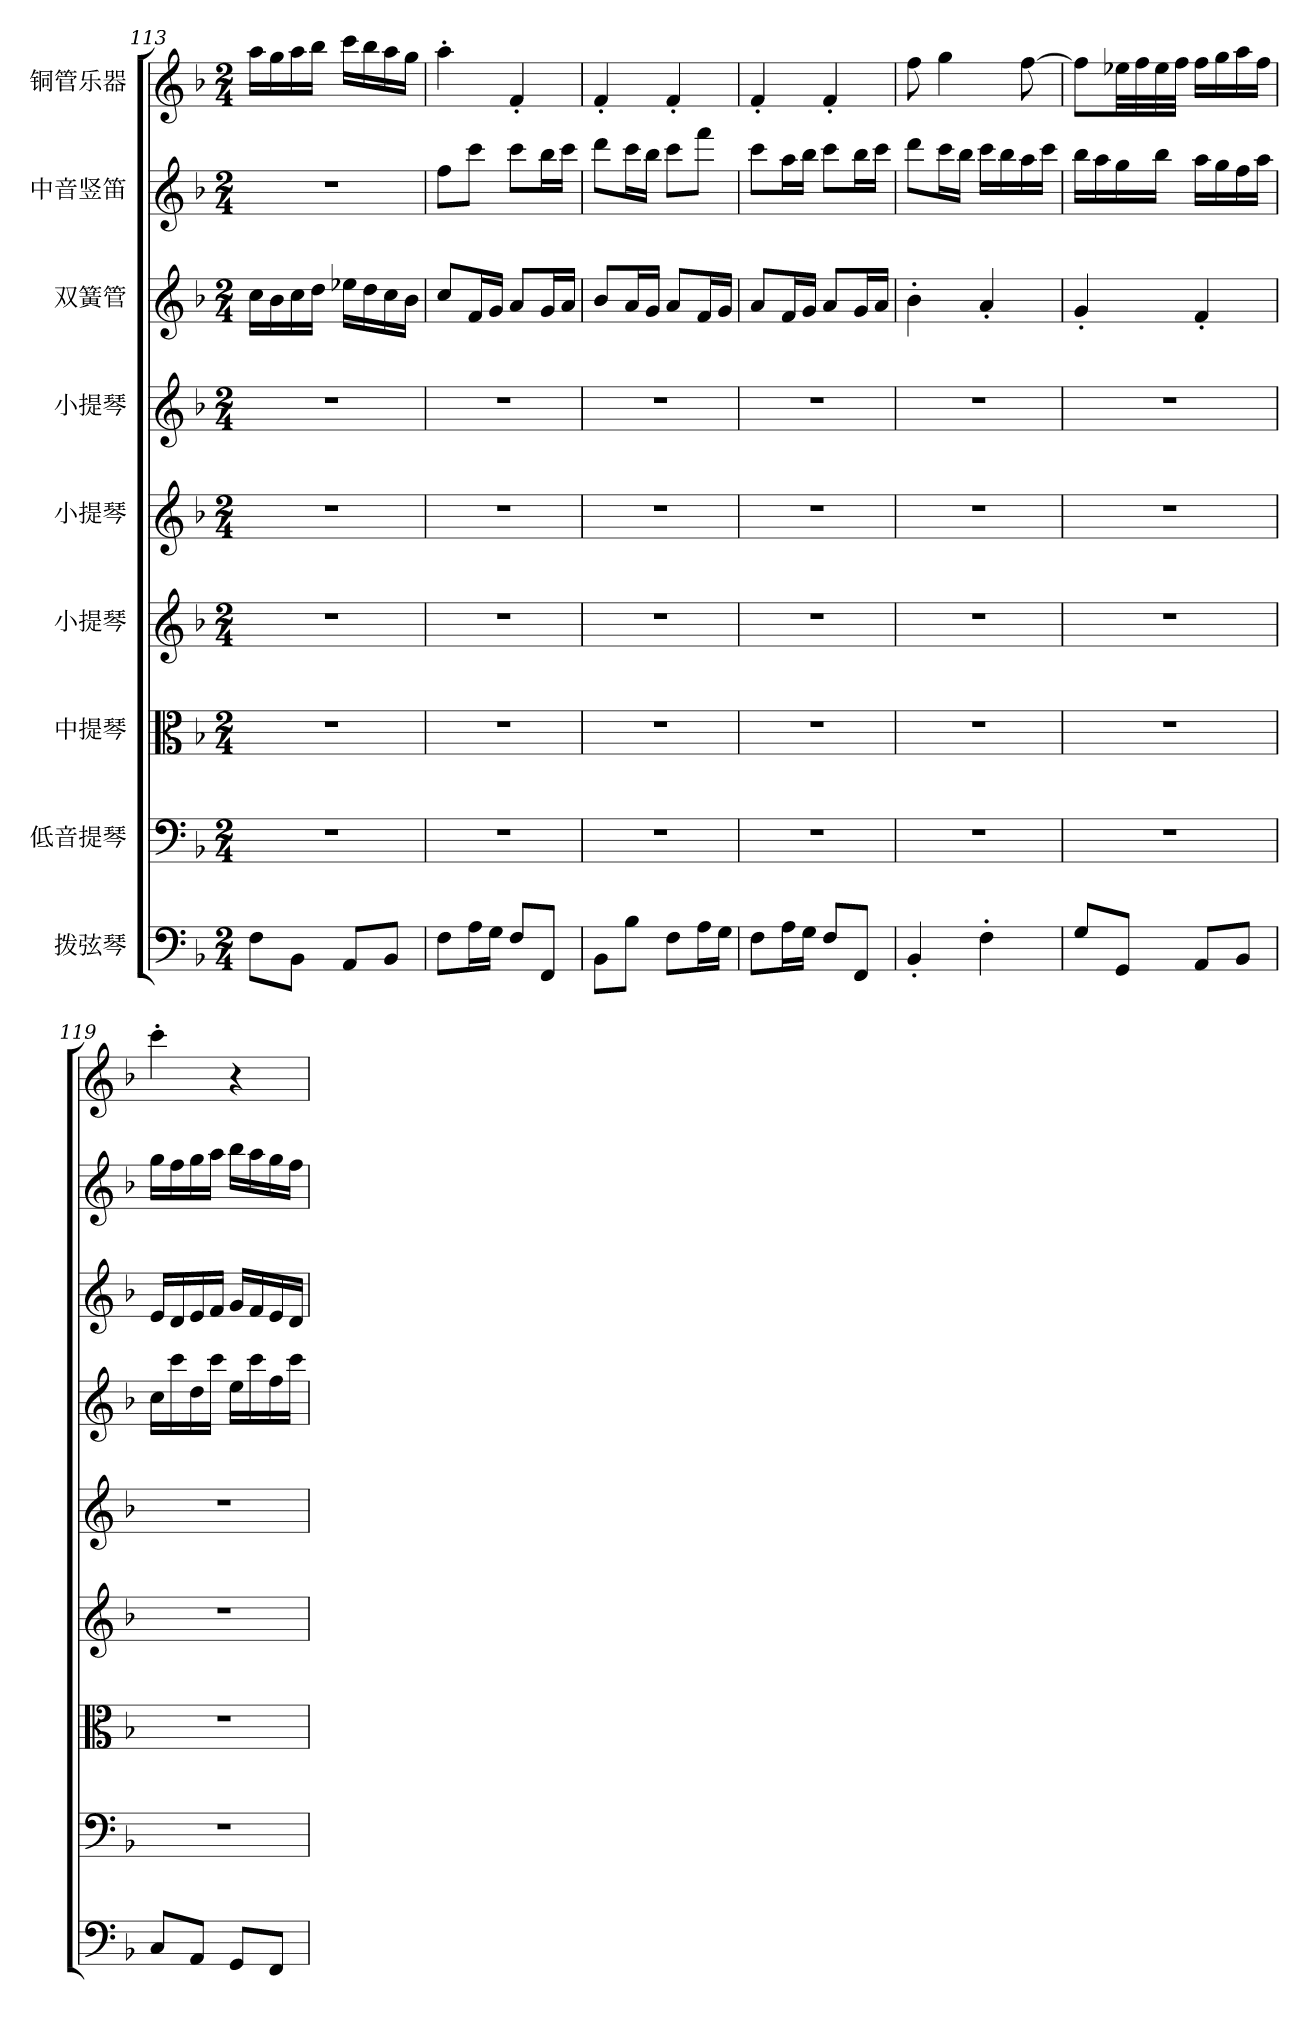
**kern	**kern	**kern	**kern	**kern	**kern	**kern	**kern	**kern
*part9	*part8	*part7	*part6	*part5	*part4	*part3	*part2	*part1
*staff9	*staff8	*staff7	*staff6	*staff5	*staff4	*staff3	*staff2	*staff1
*I"拨弦琴	*I"低音提琴	*I"中提琴	*I"小提琴	*I"小提琴	*I"小提琴	*I"双簧管	*I"中音竖笛	*I"铜管乐器
!!LO:PB:g=z
*clefF4	*clefF4	*clefC3	*clefG2	*clefG2	*clefG2	*clefG2	*clefG2	*clefG2
*	*ITrd7c12	*	*	*	*	*	*	*
*k[b-]	*k[b-]	*k[b-]	*k[b-]	*k[b-]	*k[b-]	*k[b-]	*k[b-]	*k[b-]
*M2/4	*M2/4	*M2/4	*M2/4	*M2/4	*M2/4	*M2/4	*M2/4	*M2/4
=113	=113	=113	=113	=113	=113	=113	=113	=113
8F\L	2r	2r	2r	2r	2r	16cc\LL	2r	16aa\LL
.	.	.	.	.	.	16b-\	.	16gg\
8BB-\J	.	.	.	.	.	16cc\	.	16aa\
.	.	.	.	.	.	16dd\JJ	.	16bb-\JJ
8AA/L	.	.	.	.	.	16ee-X\LL	.	16ccc\LL
.	.	.	.	.	.	16dd\	.	16bb-\
8BB-/J	.	.	.	.	.	16cc\	.	16aa\
.	.	.	.	.	.	16b-\JJ	.	16gg\JJ
=114	=114	=114	=114	=114	=114	=114	=114	=114
8F\L	2r	2r	2r	2r	2r	8cc/L	8ff\L	4aa'\
16A\L	.	.	.	.	.	16f/L	8ccc\J	.
16G\JJ	.	.	.	.	.	16g/JJ	.	.
8F/L	.	.	.	.	.	8a/L	8ccc\L	4f'/
8FF/J	.	.	.	.	.	16g/L	16bb-\L	.
.	.	.	.	.	.	16a/JJ	16ccc\JJ	.
=115	=115	=115	=115	=115	=115	=115	=115	=115
8BB-\L	2r	2r	2r	2r	2r	8b-/L	8ddd\L	4f'/
8B-\J	.	.	.	.	.	16a/L	16ccc\L	.
.	.	.	.	.	.	16g/JJ	16bb-\JJ	.
8F\L	.	.	.	.	.	8a/L	8ccc\L	4f'/
16A\L	.	.	.	.	.	16f/L	8fff\J	.
16G\JJ	.	.	.	.	.	16g/JJ	.	.
=116	=116	=116	=116	=116	=116	=116	=116	=116
8F\L	2r	2r	2r	2r	2r	8a/L	8ccc\L	4f'/
16A\L	.	.	.	.	.	16f/L	16aa\L	.
16G\JJ	.	.	.	.	.	16g/JJ	16bb-\JJ	.
8F/L	.	.	.	.	.	8a/L	8ccc\L	4f'/
8FF/J	.	.	.	.	.	16g/L	16bb-\L	.
.	.	.	.	.	.	16a/JJ	16ccc\JJ	.
!!LO:PB:g=z
=117	=117	=117	=117	=117	=117	=117	=117	=117
4BB-'/	2r	2r	2r	2r	2r	4b-'\	8ddd\L	8ff\
.	.	.	.	.	.	.	16ccc\L	4gg\
.	.	.	.	.	.	.	16bb-\JJ	.
4F'\	.	.	.	.	.	4a'/	16ccc\LL	.
.	.	.	.	.	.	.	16bb-\	.
.	.	.	.	.	.	.	16aa\	[8ff\
.	.	.	.	.	.	.	16ccc\JJ	.
=118	=118	=118	=118	=118	=118	=118	=118	=118
8G/L	2r	2r	2r	2r	2r	4g'/	16bb-\LL	8ff\L]
.	.	.	.	.	.	.	16aa\	.
8GG/J	.	.	.	.	.	.	16gg\	32ee-X\LL
.	.	.	.	.	.	.	.	32ff\
.	.	.	.	.	.	.	16bb-\JJ	32ee-\
.	.	.	.	.	.	.	.	32ff\JJJ
8AA/L	.	.	.	.	.	4f'/	16aa\LL	16ff\LL
.	.	.	.	.	.	.	16gg\	16gg\
8BB-/J	.	.	.	.	.	.	16ff\	16aa\
.	.	.	.	.	.	.	16aa\JJ	16ff\JJ
=119	=119	=119	=119	=119	=119	=119	=119	=119
8C/L	2r	2r	2r	2r	16cc\LL	16e/LL	16gg\LL	4ccc'\
.	.	.	.	.	16ccc\	16d/	16ff\	.
8AA/J	.	.	.	.	16dd\	16e/	16gg\	.
.	.	.	.	.	16ccc\JJ	16f/JJ	16aa\JJ	.
8GG/L	.	.	.	.	16ee\LL	16g/LL	16bb-\LL	4r
.	.	.	.	.	16ccc\	16f/	16aa\	.
8FF/J	.	.	.	.	16ff\	16e/	16gg\	.
.	.	.	.	.	16ccc\JJ	16d/JJ	16ff\JJ	.
=	=	=	=	=	=	=	=	=
*-	*-	*-	*-	*-	*-	*-	*-	*-
